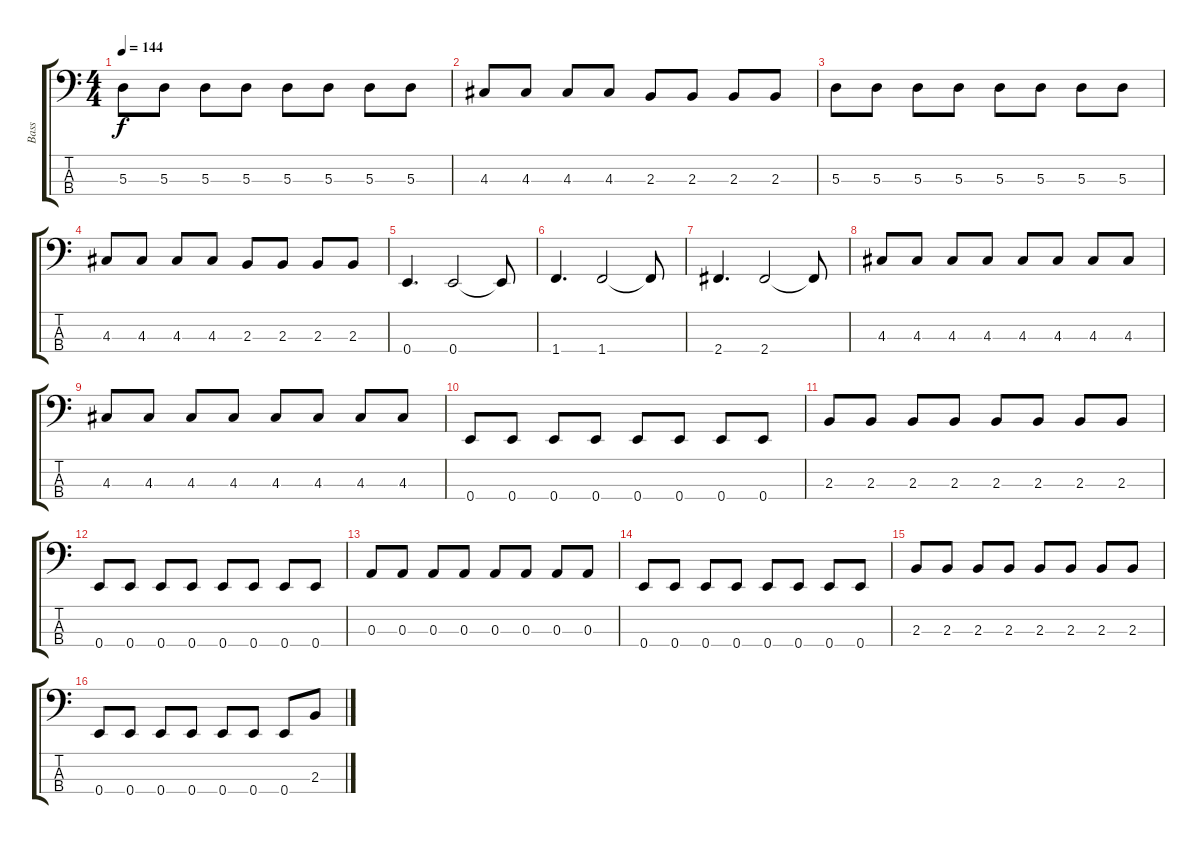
\track ("Bass" "Bass") {instrument electricbasspick}
\staff {score tabs}
\tuning (G2 D2 A1 E1) {hide}
\ts (4 4)
\tempo 144
\clef f4
\ks c
5.3.8{dy f} 5.3.8 5.3.8 5.3.8 5.3.8 5.3.8 5.3.8 5.3.8 |
4.3.8 4.3.8 4.3.8 4.3.8 2.3.8 2.3.8 2.3.8 2.3.8 |
5.3.8 5.3.8 5.3.8 5.3.8 5.3.8 5.3.8 5.3.8 5.3.8 |
4.3.8 4.3.8 4.3.8 4.3.8 2.3.8 2.3.8 2.3.8 2.3.8 |
0.4.4{d} 0.4.2 0.4{t}.8 |
1.4.4{d} 1.4.2 1.4{t}.8 |
2.4.4{d} 2.4.2 2.4{t}.8 |
4.3.8 4.3.8 4.3.8 4.3.8 4.3.8 4.3.8 4.3.8 4.3.8 |
4.3.8 4.3.8 4.3.8 4.3.8 4.3.8 4.3.8 4.3.8 4.3.8 |
0.4.8 0.4.8 0.4.8 0.4.8 0.4.8 0.4.8 0.4.8 0.4.8 |
2.3.8 2.3.8 2.3.8 2.3.8 2.3.8 2.3.8 2.3.8 2.3.8 |
0.4.8 0.4.8 0.4.8 0.4.8 0.4.8 0.4.8 0.4.8 0.4.8 |
0.3.8 0.3.8 0.3.8 0.3.8 0.3.8 0.3.8 0.3.8 0.3.8 |
0.4.8 0.4.8 0.4.8 0.4.8 0.4.8 0.4.8 0.4.8 0.4.8 |
2.3.8 2.3.8 2.3.8 2.3.8 2.3.8 2.3.8 2.3.8 2.3.8 |
0.4.8 0.4.8 0.4.8 0.4.8 0.4.8 0.4.8 0.4.8 2.3.8
